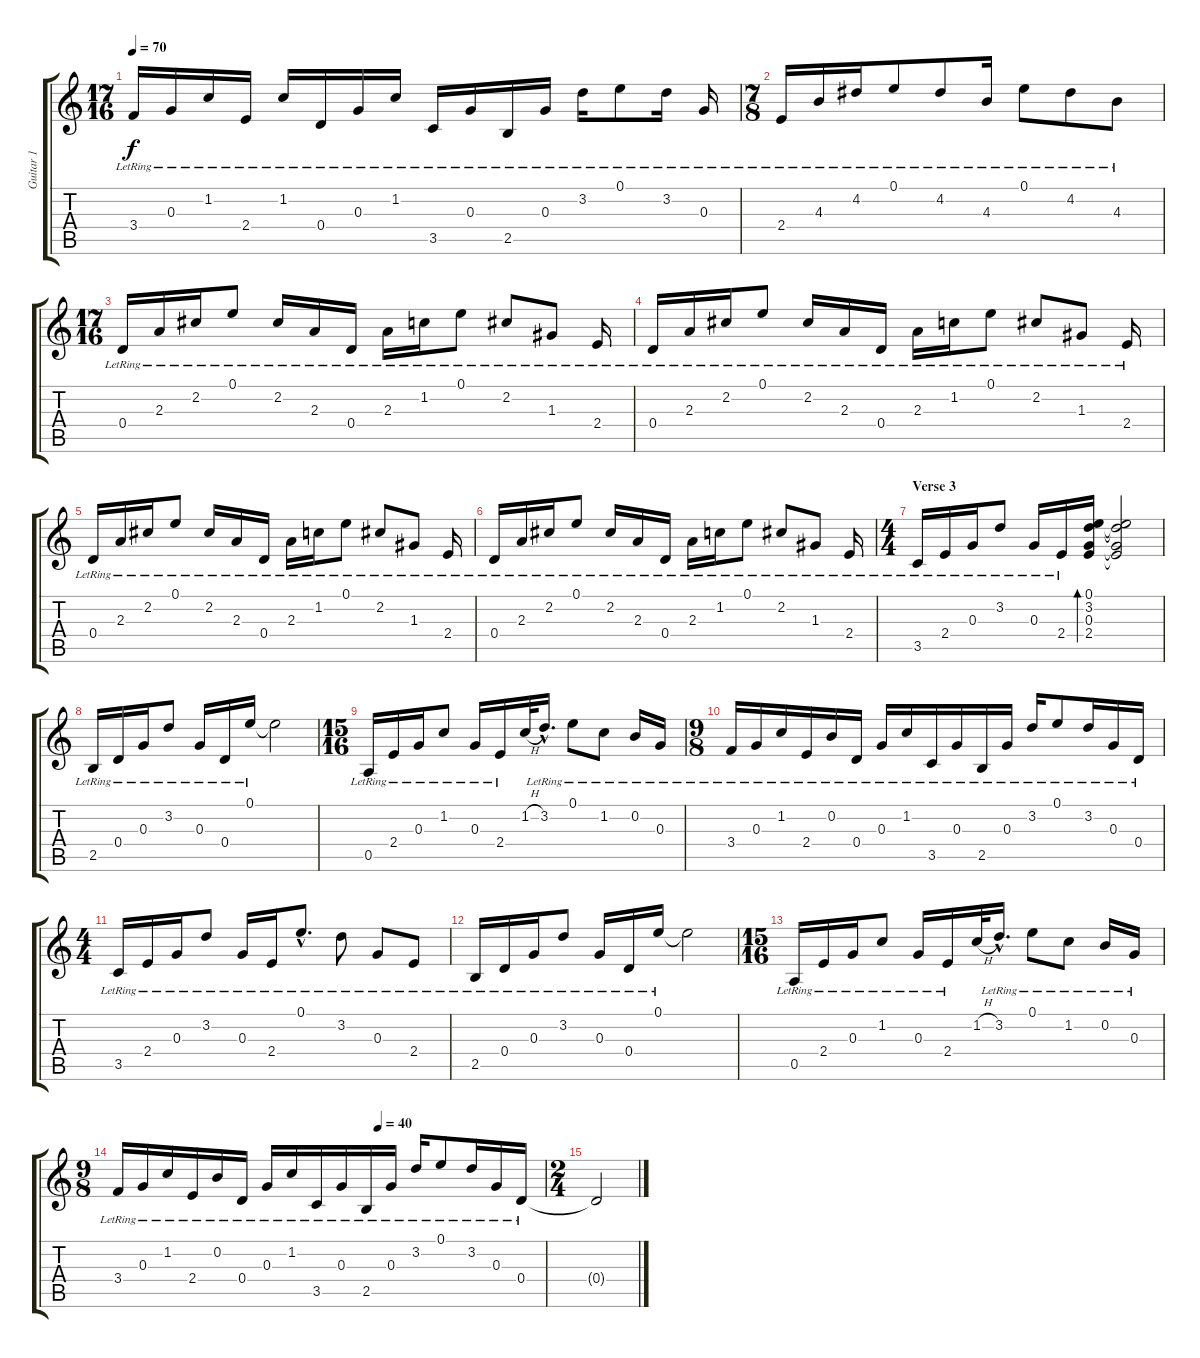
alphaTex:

\track ("Guitar 1" "Guitar 1") {instrument electricguitarjazz}
\staff {score tabs}
\tuning (E4 B3 G3 D3 A2 E2) {hide}
\ts (17 16)
\tempo 70
\clef g2
\ks c
3.4{lr}.16{dy f} 0.3{lr}.16 1.2{lr}.16 2.4{lr}.16 1.2{lr}.16 0.4{lr}.16 0.3{lr}.16 1.2{lr}.16 3.5{lr}.16 0.3{lr}.16 2.5{lr}.16 0.3{lr}.16 3.2{lr}.16 0.1{lr}.8 3.2{lr}.16 0.3{lr}.16 |
\ts (7 8)
2.4{lr}.16 4.3{lr}.16 4.2{lr}.16 0.1{lr}.8 4.2{lr}.8 4.3{lr}.16 0.1{lr}.8 4.2{lr}.8 4.3{lr}.8 |
\ts (17 16)
0.4{lr}.16 2.3{lr}.16 2.2{lr}.16 0.1{lr}.8 2.2{lr}.16 2.3{lr}.16 0.4{lr}.16 2.3{lr}.16 1.2{lr}.16 0.1{lr}.8 2.2{lr}.8 1.3{lr}.8 2.4{lr}.16 |
0.4{lr}.16 2.3{lr}.16 2.2{lr}.16 0.1{lr}.8 2.2{lr}.16 2.3{lr}.16 0.4{lr}.16 2.3{lr}.16 1.2{lr}.16 0.1{lr}.8 2.2{lr}.8 1.3{lr}.8 2.4{lr}.16 |
0.4{lr}.16 2.3{lr}.16 2.2{lr}.16 0.1{lr}.8 2.2{lr}.16 2.3{lr}.16 0.4{lr}.16 2.3{lr}.16 1.2{lr}.16 0.1{lr}.8 2.2{lr}.8 1.3{lr}.8 2.4{lr}.16 |
0.4{lr}.16 2.3{lr}.16 2.2{lr}.16 0.1{lr}.8 2.2{lr}.16 2.3{lr}.16 0.4{lr}.16 2.3{lr}.16 1.2{lr}.16 0.1{lr}.8 2.2{lr}.8 1.3{lr}.8 2.4{lr}.16 |
\ts (4 4)
\section ("" "Verse 3")
3.5{lr}.16 2.4{lr}.16 0.3{lr}.16 3.2{lr}.8 0.3{lr}.16 2.4{lr}.16 (0.1 3.2 0.3 2.4).16{bd 240} (0.1{t} 3.2{t} 0.3{t} 2.4{t}).2 |
2.5{lr}.16 0.4{lr}.16 0.3{lr}.16 3.2{lr}.8 0.3{lr}.16 0.4{lr}.16 0.1{lr}.16 0.1{t}.2 |
\ts (15 16)
0.5{lr}.16 2.4{lr}.16 0.3{lr}.16 1.2{lr}.8 0.3{lr}.16 2.4{lr}.16 1.2{h}.32 3.2{hac lr}.16{d} 0.1{lr}.8 1.2{lr}.8 0.2{lr}.16 0.3{lr}.16 |
\ts (9 8)
3.4{lr}.16 0.3{lr}.16 1.2{lr}.16 2.4{lr}.16 0.2{lr}.16 0.4{lr}.16 0.3{lr}.16 1.2{lr}.16 3.5{lr}.16 0.3{lr}.16 2.5{lr}.16 0.3{lr}.16 3.2{lr}.16 0.1{lr}.8 3.2{lr}.16 0.3{lr}.16 0.4{lr}.16 |
\ts (4 4)
3.5{lr}.16 2.4{lr}.16 0.3{lr}.16 3.2{lr}.8 0.3{lr}.16 2.4{lr}.16 0.1{hac lr}.8{d} 3.2{lr}.8 0.3{lr}.8 2.4{lr}.8 |
2.5{lr}.16 0.4{lr}.16 0.3{lr}.16 3.2{lr}.8 0.3{lr}.16 0.4{lr}.16 0.1{lr}.16 0.1{t}.2 |
\ts (15 16)
0.5{lr}.16 2.4{lr}.16 0.3{lr}.16 1.2{lr}.8 0.3{lr}.16 2.4{lr}.16 1.2{h}.32 3.2{hac lr}.16{d} 0.1{lr}.8 1.2{lr}.8 0.2{lr}.16 0.3{lr}.16 |
\ts (9 8)
\tempo (40 0.6111111111111112)
3.4{lr}.16 0.3{lr}.16 1.2{lr}.16 2.4{lr}.16 0.2{lr}.16 0.4{lr}.16 0.3{lr}.16 1.2{lr}.16 3.5{lr}.16 0.3{lr}.16 2.5{lr}.16 0.3{lr}.16 3.2{lr}.16 0.1{lr}.8 3.2{lr}.16 0.3{lr}.16 0.4{lr}.16 |
\ts (2 4)
0.4{t}.2
